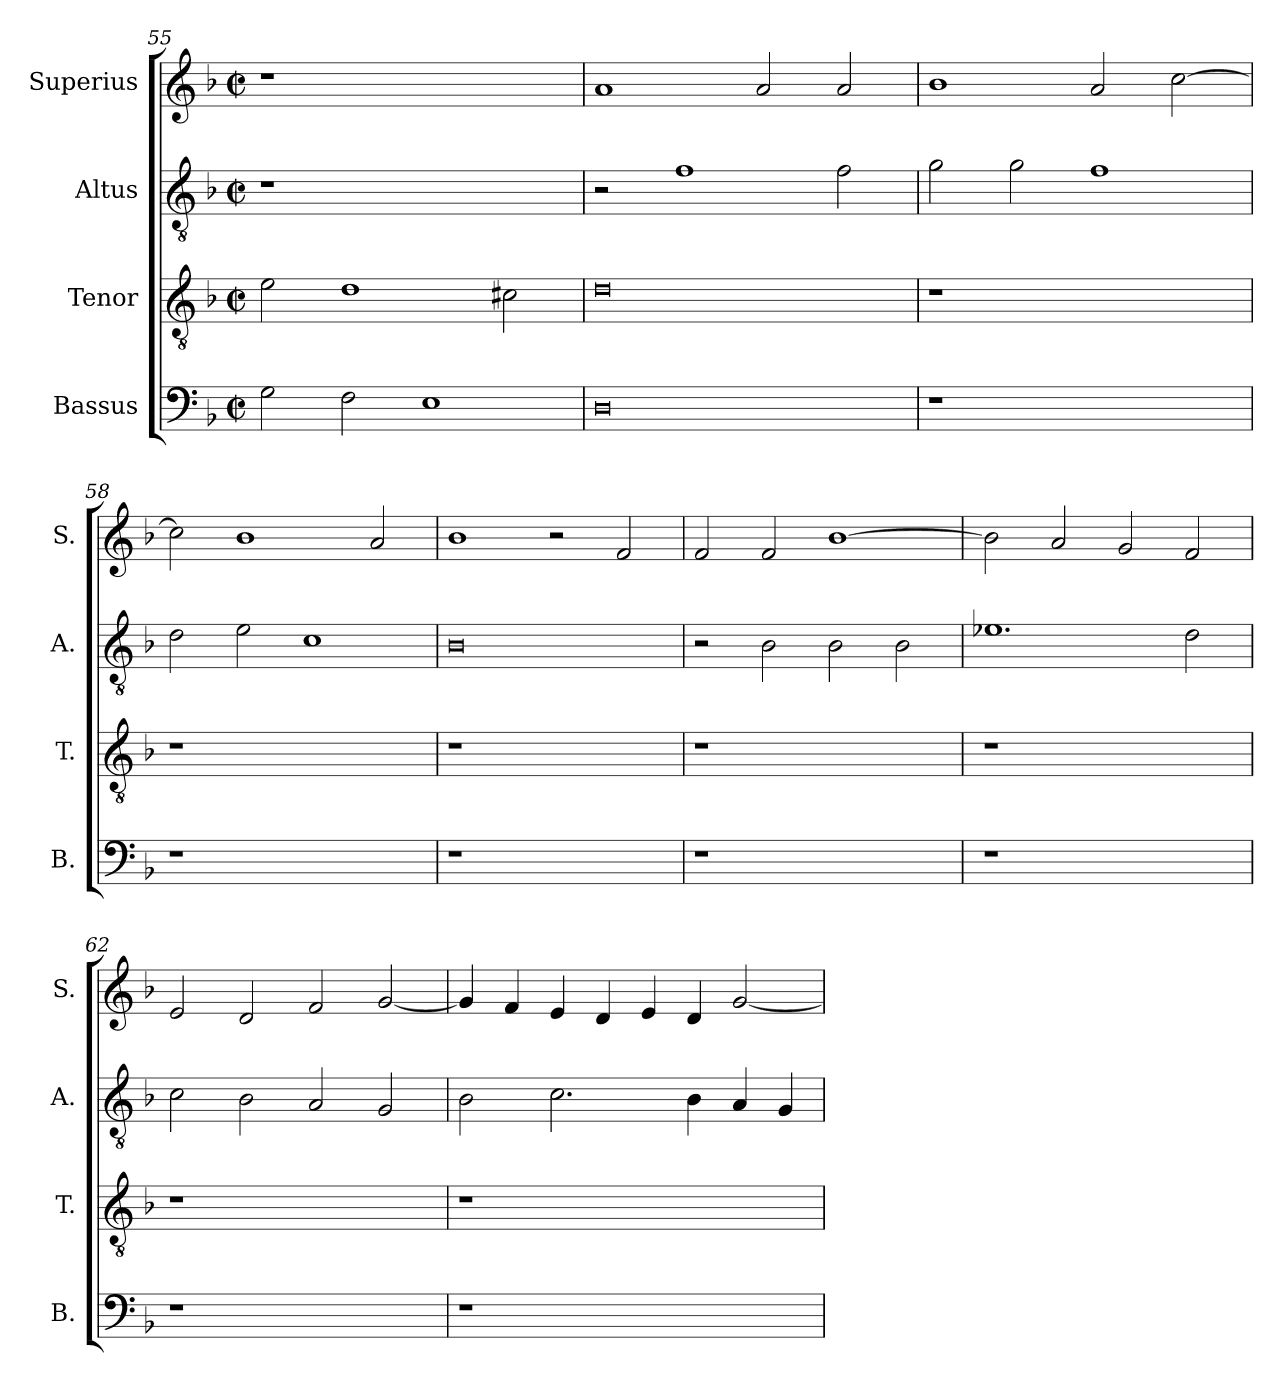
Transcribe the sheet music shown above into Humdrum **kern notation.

**kern	**kern	**kern	**kern
*part4	*part3	*part2	*part1
*staff4	*staff3	*staff2	*staff1
*I"Bassus	*I"Tenor	*I"Altus	*I"Superius
*I'B.	*I'T.	*I'A.	*I'S.
*clefF4	*clefGv2	*clefGv2	*clefG2
*	*ITrd7c12	*ITrd7c12	*
*k[b-]	*k[b-]	*k[b-]	*k[b-]
*F:	*F:	*F:	*F:
*M2/2	*M2/2	*M2/2	*M2/2
*met(c|)	*met(c|)	*met(c|)	*met(c|)
=55	=55	=55	=55
!	!	!LO:N:vis=1	!LO:N:vis=1
2Gi\	2Ei\	1r	1r
2Fi\	1Di	.	.
1Ei	.	1ryy	1ryy
.	2C#Xi\	.	.
=56	=56	=56	=56
0Di	0Di	2r	1ai
.	.	1Fi	.
.	.	.	2ai/
.	.	2Fi\	2ai/
=57	=57	=57	=57
!LO:N:vis=1	!LO:N:vis=1	!	!
1r	1r	2Gi\	1b-i
.	.	2Gi\	.
1ryy	1ryy	1Fi	2ai/
.	.	.	[>2cci\
!!LO:LB:g=z
=58	=58	=58	=58
!LO:N:vis=1	!LO:N:vis=1	!	!
1r	1r	2Di\	2cci\]
.	.	2Ei\	1b-i
1ryy	1ryy	1Ci	.
.	.	.	2ai/
=59	=59	=59	=59
!LO:N:vis=1	!LO:N:vis=1	!	!
1r	1r	0BB-i	1b-i
1ryy	1ryy	.	2r
.	.	.	2fi/
=60	=60	=60	=60
!LO:N:vis=1	!LO:N:vis=1	!	!
1r	1r	2r	2fi/
.	.	2BB-i\	2fi/
1ryy	1ryy	2BB-i\	[>1b-i
.	.	2BB-i\	.
=61	=61	=61	=61
!LO:N:vis=1	!LO:N:vis=1	!	!
1r	1r	1.E-Xi	2b-i\]
.	.	.	2ai/
1ryy	1ryy	.	2gi/
.	.	2Di\	2fi/
=62	=62	=62	=62
!LO:N:vis=1	!LO:N:vis=1	!	!
1r	1r	2Ci\	2ei/
.	.	2BB-i\	2di/
1ryy	1ryy	2AAi/	2fi/
.	.	2GGi/	[<2gi/
!!LO:PB:g=z
=63	=63	=63	=63
!LO:N:vis=1	!LO:N:vis=1	!	!
1r	1r	2BB-i\	4gi/]
.	.	.	4fi/
.	.	2.Ci\	4ei/
.	.	.	4di/
1ryy	1ryy	.	4ei/
.	.	4BB-i\	4di/
.	.	4AAi/	[<2gi/
.	.	4GGi/	.
=	=	=	=
*-	*-	*-	*-
